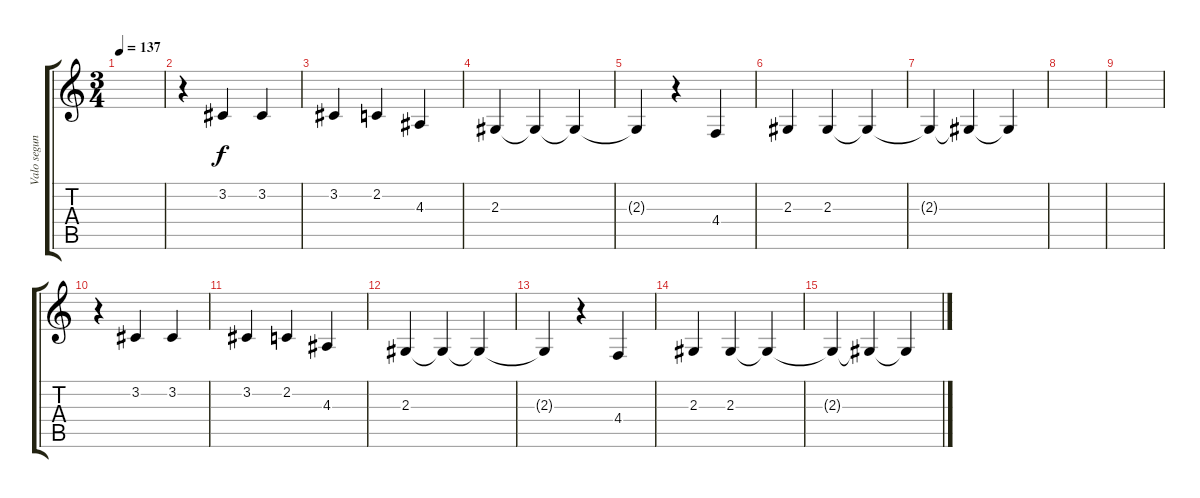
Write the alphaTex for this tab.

\track ("Valo segundas" "Valo segun") {instrument pad7halo}
\staff {score tabs}
\tuning (Eb4 Bb3 Gb3 Db3 Ab2 Eb2) {hide}
\ts (3 4)
\tempo 137
\clef g2
\ks c
|
r.4 3.2.4 3.2.4 |
3.2.4 2.2.4 4.3.4 |
2.3.4 2.3{t}.4 2.3{t}.4 |
2.3{t}.4 r.4 4.4.4 |
2.3.4 2.3.4 2.3{t}.4 |
2.3{t}.4 2.3{t}.4 2.3{t}.4 |
|
|
r.4 3.2.4 3.2.4 |
3.2.4 2.2.4 4.3.4 |
2.3.4 2.3{t}.4 2.3{t}.4 |
2.3{t}.4 r.4 4.4.4 |
2.3.4 2.3.4 2.3{t}.4 |
2.3{t}.4 2.3{t}.4 2.3{t}.4
